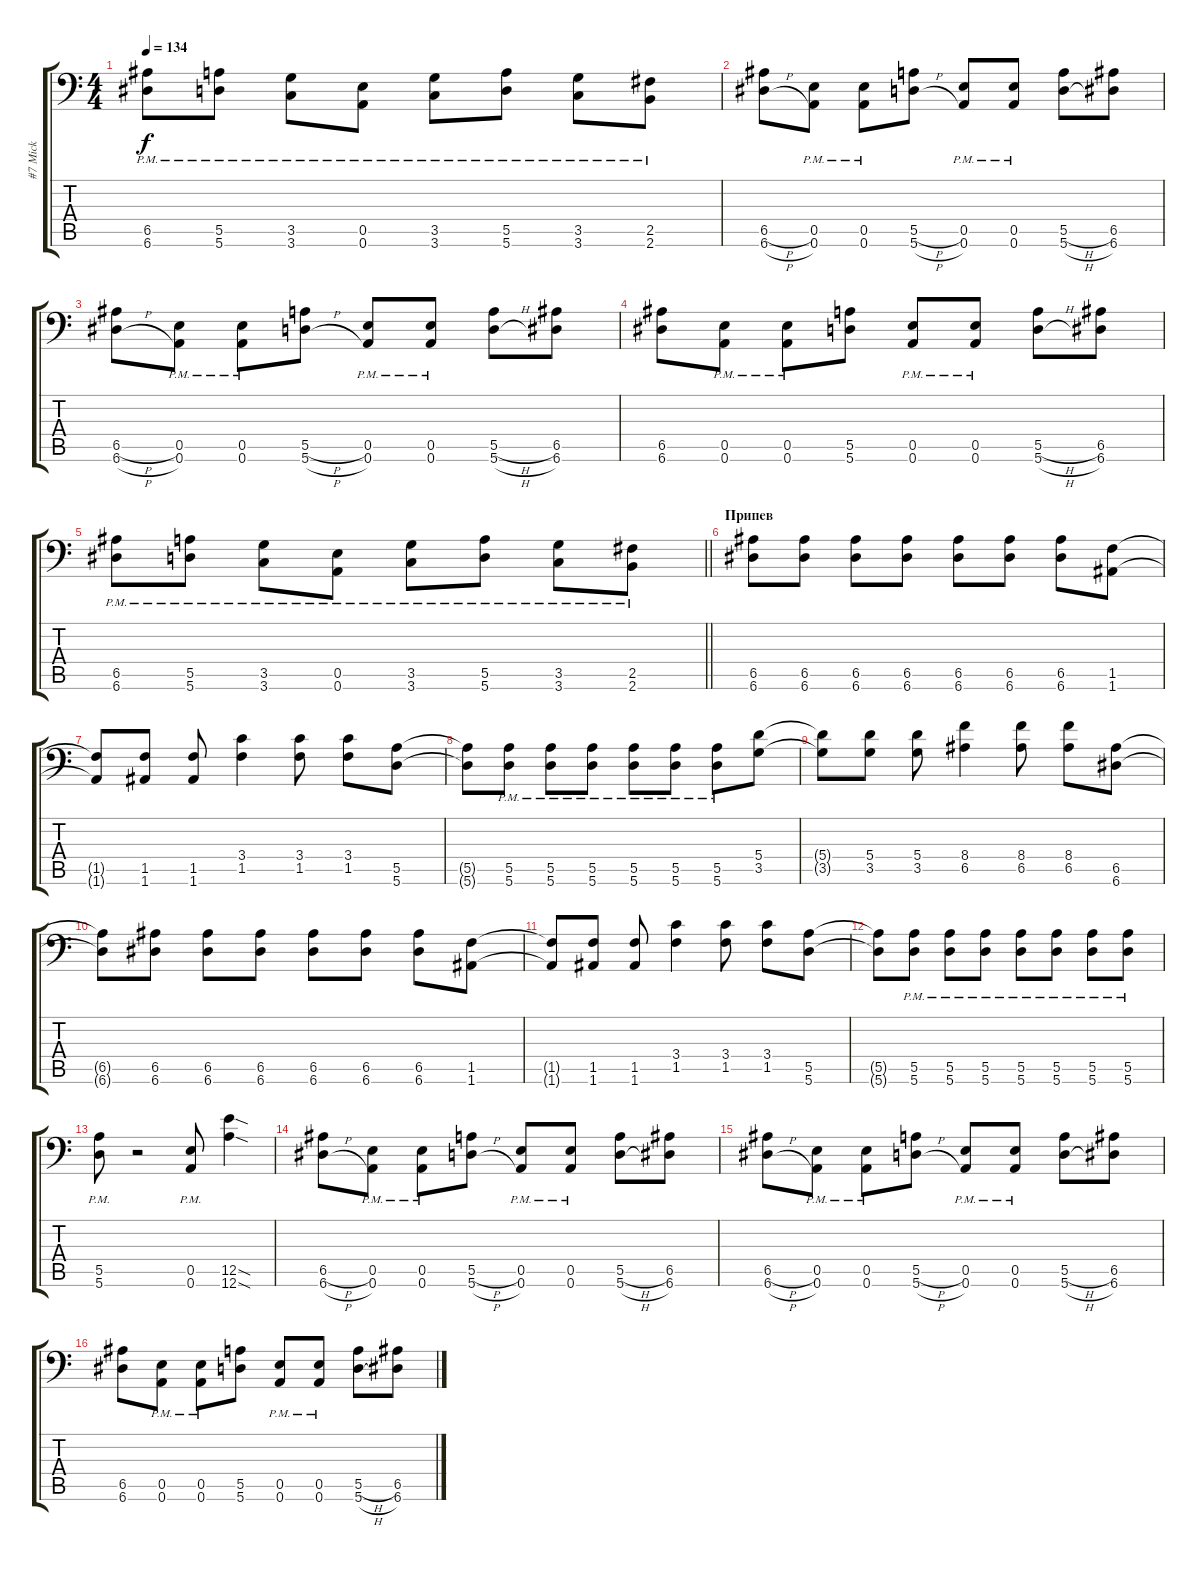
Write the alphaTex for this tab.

\track ("#7 Mick" "#7 Mick") {instrument distortionguitar}
\staff {score tabs}
\tuning (B3 Gb3 D3 A2 E2 A1) {hide}
\ts (4 4)
\tempo 134
\clef f4
\ks c
(6.5{pm} 6.6{pm}).8{dy f} (5.5{pm} 5.6{pm}).8 (3.5{pm} 3.6{pm}).8 (0.5{pm} 0.6{pm}).8 (3.5{pm} 3.6{pm}).8 (5.5{pm} 5.6{pm}).8 (3.5{pm} 3.6{pm}).8 (2.5{pm} 2.6{pm}).8 |
(6.5{h} 6.6{h}).8 (0.5{pm} 0.6{pm}).8 (0.5{pm} 0.6{pm}).8 (5.5{h} 5.6{h}).8 (0.5{pm} 0.6{pm}).8 (0.5{pm} 0.6{pm}).8 (5.5{h} 5.6{h}).8 (6.5 6.6).8 |
(6.5{h} 6.6{h}).8 (0.5{pm} 0.6{pm}).8 (0.5{pm} 0.6{pm}).8 (5.5{h} 5.6{h}).8 (0.5{pm} 0.6{pm}).8 (0.5{pm} 0.6{pm}).8 (5.5{h} 5.6{h}).8 (6.5 6.6).8 |
(6.5 6.6).8 (0.5{pm} 0.6{pm}).8 (0.5{pm} 0.6{pm}).8 (5.5 5.6).8 (0.5{pm} 0.6{pm}).8 (0.5{pm} 0.6{pm}).8 (5.5{h} 5.6{h}).8 (6.5 6.6).8 |
\barLineRight lightlight
(6.5{pm} 6.6{pm}).8 (5.5{pm} 5.6{pm}).8 (3.5{pm} 3.6{pm}).8 (0.5{pm} 0.6{pm}).8 (3.5{pm} 3.6{pm}).8 (5.5{pm} 5.6{pm}).8 (3.5{pm} 3.6{pm}).8 (2.5{pm} 2.6{pm}).8 |
\section ("" "Припев")
(6.5 6.6).8 (6.5 6.6).8 (6.5 6.6).8 (6.5 6.6).8 (6.5 6.6).8 (6.5 6.6).8 (6.5 6.6).8 (1.5 1.6).8 |
(1.5{t} 1.6{t}).8 (1.5 1.6).8 (1.5 1.6).8 (3.4 1.5).4 (3.4 1.5).8 (3.4 1.5).8 (5.5 5.6).8 |
(5.5{t} 5.6{t}).8 (5.5{pm} 5.6{pm}).8 (5.5{pm} 5.6{pm}).8 (5.5{pm} 5.6{pm}).8 (5.5{pm} 5.6{pm}).8 (5.5{pm} 5.6{pm}).8 (5.5{pm} 5.6{pm}).8 (5.4 3.5).8 |
(5.4{t} 3.5{t}).8 (5.4 3.5).8 (5.4 3.5).8 (8.4 6.5).4 (8.4 6.5).8 (8.4 6.5).8 (6.5 6.6).8 |
(6.5{t} 6.6{t}).8 (6.5 6.6).8 (6.5 6.6).8 (6.5 6.6).8 (6.5 6.6).8 (6.5 6.6).8 (6.5 6.6).8 (1.5 1.6).8 |
(1.5{t} 1.6{t}).8 (1.5 1.6).8 (1.5 1.6).8 (3.4 1.5).4 (3.4 1.5).8 (3.4 1.5).8 (5.5 5.6).8 |
(5.5{t} 5.6{t}).8 (5.5{pm} 5.6{pm}).8 (5.5{pm} 5.6{pm}).8 (5.5{pm} 5.6{pm}).8 (5.5{pm} 5.6{pm}).8 (5.5{pm} 5.6{pm}).8 (5.5{pm} 5.6{pm}).8 (5.5{pm} 5.6{pm}).8 |
(5.5{pm} 5.6{pm}).8 r.2 (0.5{pm} 0.6{pm}).8 (12.5{sod} 12.6{sod}).4 |
(6.5{h} 6.6{h}).8 (0.5{pm} 0.6{pm}).8 (0.5{pm} 0.6{pm}).8 (5.5{h} 5.6{h}).8 (0.5{pm} 0.6{pm}).8 (0.5{pm} 0.6{pm}).8 (5.5{h} 5.6{h}).8 (6.5 6.6).8 |
(6.5{h} 6.6{h}).8 (0.5{pm} 0.6{pm}).8 (0.5{pm} 0.6{pm}).8 (5.5{h} 5.6{h}).8 (0.5{pm} 0.6{pm}).8 (0.5{pm} 0.6{pm}).8 (5.5{h} 5.6{h}).8 (6.5 6.6).8 |
(6.5 6.6).8 (0.5{pm} 0.6{pm}).8 (0.5{pm} 0.6{pm}).8 (5.5 5.6).8 (0.5{pm} 0.6{pm}).8 (0.5{pm} 0.6{pm}).8 (5.5{h} 5.6{h}).8 (6.5 6.6).8
